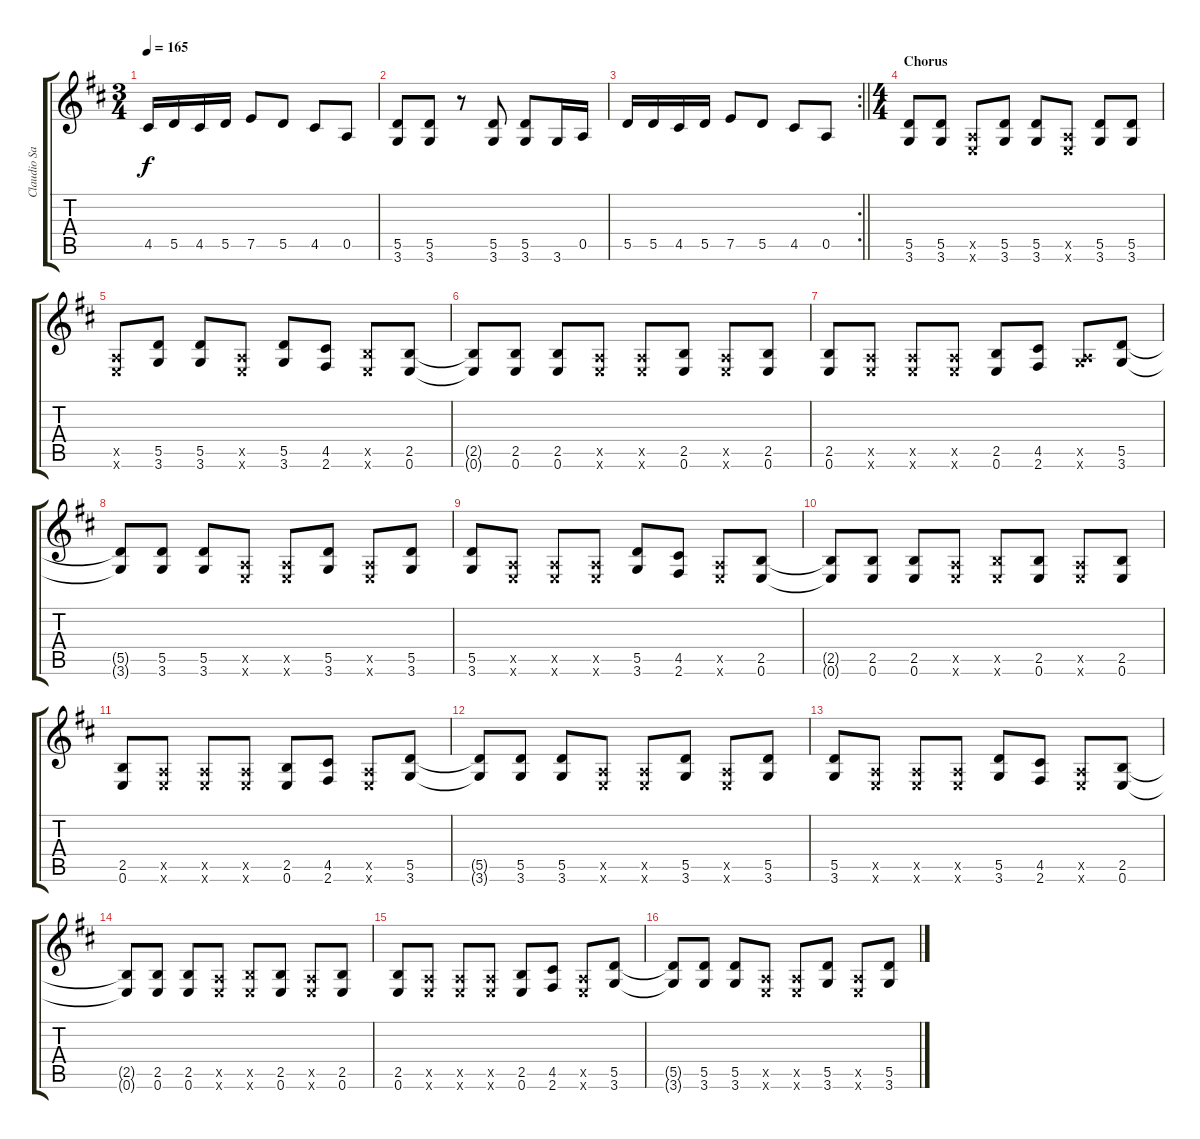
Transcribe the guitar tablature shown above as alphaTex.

\track ("Claudio Sanchez" "Claudio Sa") {instrument overdrivenguitar}
\staff {score tabs}
\tuning (E4 B3 G3 D3 A2 E2) {hide}
\ts (3 4)
\tempo 165
\clef g2
\ks d
4.5.16{dy f} 5.5.16 4.5.16 5.5.16 7.5.8 5.5.8 4.5.8 0.5.8 |
(5.5 3.6).8 (5.5 3.6).8 r.8 (5.5 3.6).8 (5.5 3.6).8 3.6.16 0.5.16 |
\rc 2
\barLineRight lightlight
5.5.16 5.5.16 4.5.16 5.5.16 7.5.8 5.5.8 4.5.8 0.5.8 |
\ts (4 4)
\section ("" "Chorus")
(5.5 3.6).8 (5.5 3.6).8 (0.5{x} 0.6{x}).8 (5.5 3.6).8 (5.5 3.6).8 (0.5{x} 0.6{x}).8 (5.5 3.6).8 (5.5 3.6).8 |
(0.5{x} 0.6{x}).8 (5.5 3.6).8 (5.5 3.6).8 (0.5{x} 0.6{x}).8 (5.5 3.6).8 (4.5 2.6).8 (2.5{x} 0.6{x}).8 (2.5 0.6).8 |
(2.5{t} 0.6{t}).8 (2.5 0.6).8 (2.5 0.6).8 (0.5{x} 0.6{x}).8 (0.5{x} 0.6{x}).8 (2.5 0.6).8 (0.5{x} 0.6{x}).8 (2.5 0.6).8 |
(2.5 0.6).8 (0.5{x} 0.6{x}).8 (0.5{x} 0.6{x}).8 (0.5{x} 0.6{x}).8 (2.5 0.6).8 (4.5 2.6).8 (0.5{x} 3.6{x}).8 (5.5 3.6).8 |
(5.5{t} 3.6{t}).8 (5.5 3.6).8 (5.5 3.6).8 (0.5{x} 0.6{x}).8 (0.5{x} 0.6{x}).8 (5.5 3.6).8 (0.5{x} 0.6{x}).8 (5.5 3.6).8 |
(5.5 3.6).8 (0.5{x} 0.6{x}).8 (0.5{x} 0.6{x}).8 (0.5{x} 0.6{x}).8 (5.5 3.6).8 (4.5 2.6).8 (0.5{x} 0.6{x}).8 (2.5 0.6).8 |
(2.5{t} 0.6{t}).8 (2.5 0.6).8 (2.5 0.6).8 (0.5{x} 0.6{x}).8 (2.5{x} 0.6{x}).8 (2.5 0.6).8 (0.5{x} 0.6{x}).8 (2.5 0.6).8 |
(2.5 0.6).8 (0.5{x} 0.6{x}).8 (0.5{x} 0.6{x}).8 (0.5{x} 0.6{x}).8 (2.5 0.6).8 (4.5 2.6).8 (0.5{x} 0.6{x}).8 (5.5 3.6).8 |
(5.5{t} 3.6{t}).8 (5.5 3.6).8 (5.5 3.6).8 (0.5{x} 0.6{x}).8 (0.5{x} 0.6{x}).8 (5.5 3.6).8 (0.5{x} 0.6{x}).8 (5.5 3.6).8 |
(5.5 3.6).8 (0.5{x} 0.6{x}).8 (0.5{x} 0.6{x}).8 (0.5{x} 0.6{x}).8 (5.5 3.6).8 (4.5 2.6).8 (0.5{x} 0.6{x}).8 (2.5 0.6).8 |
(2.5{t} 0.6{t}).8 (2.5 0.6).8 (2.5 0.6).8 (0.5{x} 0.6{x}).8 (2.5{x} 0.6{x}).8 (2.5 0.6).8 (0.5{x} 0.6{x}).8 (2.5 0.6).8 |
(2.5 0.6).8 (0.5{x} 0.6{x}).8 (0.5{x} 0.6{x}).8 (0.5{x} 0.6{x}).8 (2.5 0.6).8 (4.5 2.6).8 (0.5{x} 0.6{x}).8 (5.5 3.6).8 |
(5.5{t} 3.6{t}).8 (5.5 3.6).8 (5.5 3.6).8 (0.5{x} 0.6{x}).8 (0.5{x} 0.6{x}).8 (5.5 3.6).8 (0.5{x} 0.6{x}).8 (5.5 3.6).8
